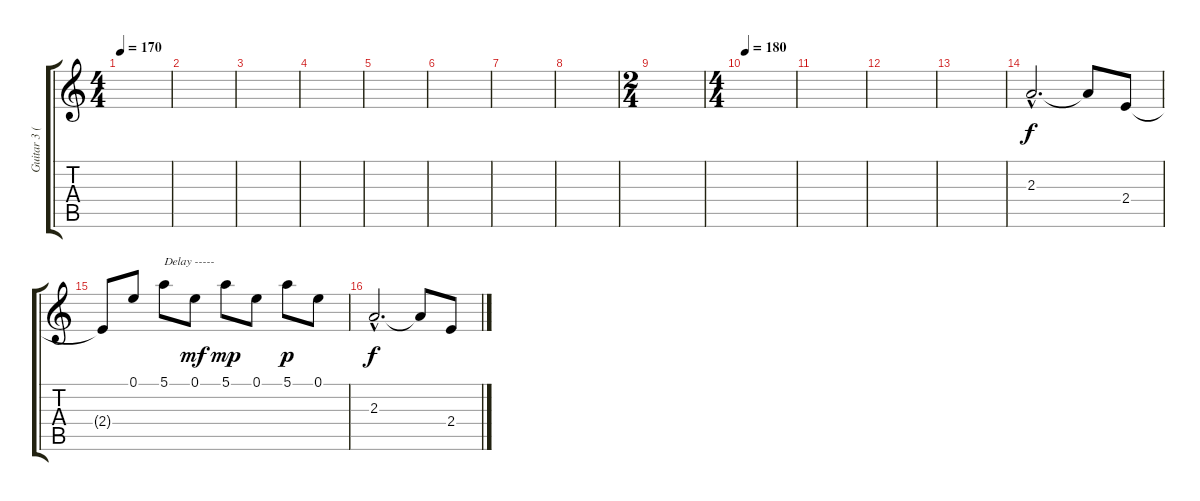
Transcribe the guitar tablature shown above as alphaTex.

\track ("Guitar 3 (Space Effects)" "Guitar 3 (") {instrument electricguitarjazz}
\staff {score tabs}
\tuning (E4 B3 G3 D3 A2 E2) {hide}
\ts (4 4)
\tempo 170
\clef g2
\ks c
|
|
|
|
|
|
|
|
\ts (2 4)
|
\ts (4 4)
\tempo 180
|
|
|
|
2.3{hac}.2{d} 2.3{t}.8 2.4.8 |
2.4{t}.8 0.1.8 5.1.8{txt "Delay -----"} 0.1.8{dy mf} 5.1.8{dy mp} 0.1.8 5.1.8{dy p} 0.1.8 |
2.3{hac}.2{d dy f} 2.3{t}.8 2.4.8
